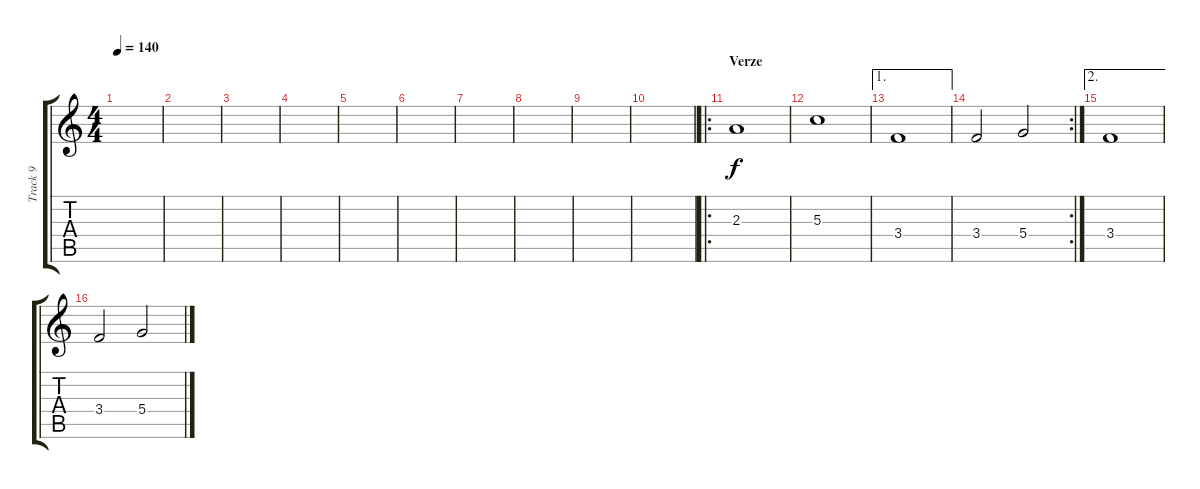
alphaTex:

\track ("Track 9" "Track 9") {instrument overdrivenguitar}
\staff {score tabs}
\tuning (E4 B3 G3 D3 A2 E2) {hide}
\ts (4 4)
\tempo 140
\clef g2
\ks c
|
|
|
|
|
|
|
|
|
|
\ro
\section ("" "Verze")
2.3.1 |
5.3.1 |
\ae 1
3.4.1 |
\rc 2
3.4.2 5.4.2 |
\ae 2
3.4.1 |
3.4.2 5.4.2
